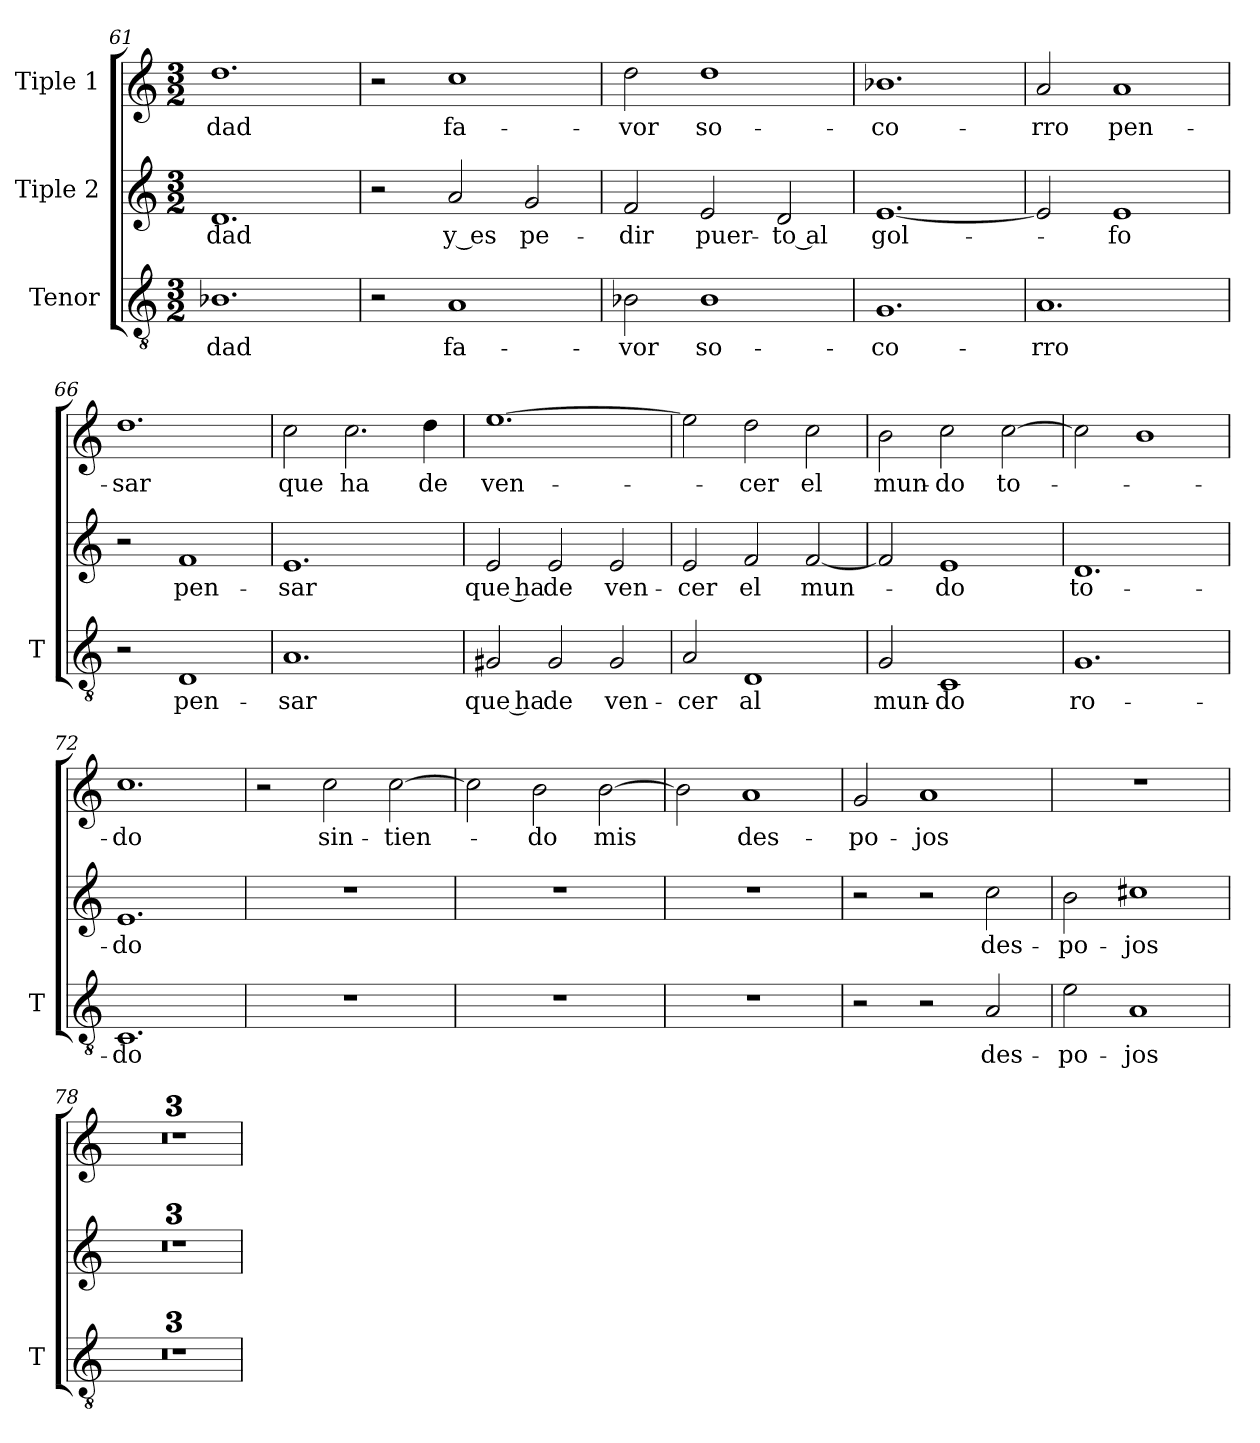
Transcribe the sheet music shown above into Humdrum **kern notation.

**kern	**text	**kern	**text	**kern	**text
*part3	*part3	*part2	*part2	*part1	*part1
*staff3	*staff3	*staff2	*staff2	*staff1	*staff1
*I"Tenor	*	*I"Tiple 2	*	*I"Tiple 1	*
*I'T	*	*	*	*	*
*clefGv2	*	*clefG2	*	*clefG2	*
*M3/2	*	*M3/2	*	*M3/2	*
=61	=61	=61	=61	=61	=61
1.B-X	-dad	1.d	-dad	1.dd	-dad
=62	=62	=62	=62	=62	=62
2r	.	2r	.	2r	.
1A	fa-	2a	y es	1cc	fa-
.	.	2g	pe-	.	.
=63	=63	=63	=63	=63	=63
2B-X	-vor	2f	-dir	2dd	-vor
1B-	so-	2e	puer-	1dd	so-
.	.	2d	-to al	.	.
=64	=64	=64	=64	=64	=64
1.G	-co-	[1.e	gol-	1.b-X	-co-
=65	=65	=65	=65	=65	=65
1.A	-rro	2e]	.	2a	-rro
.	.	1e	-fo	1a	pen-
=66	=66	=66	=66	=66	=66
2r	.	2r	.	1.dd	-sar
1D	pen-	1f	pen-	.	.
=67	=67	=67	=67	=67	=67
1.A	-sar	1.e	-sar	2cc	que
.	.	.	.	2.cc	ha
.	.	.	.	4dd	de
=68	=68	=68	=68	=68	=68
2G#X	que ha	2e	que ha	[1.ee	ven-
2G#	de	2e	de	.	.
2G#	ven-	2e	ven-	.	.
=69	=69	=69	=69	=69	=69
2A	-cer	2e	-cer	2ee]	.
1D	al	2f	el	2dd	-cer
.	.	[2f	mun-	2cc	el
=70	=70	=70	=70	=70	=70
2G	mun-	2f]	.	2b	mun-
1C	-do	1e	-do	2cc	-do
.	.	.	.	[2cc	to-
=71	=71	=71	=71	=71	=71
1.G	ro-	1.d	to-	2cc]	.
.	.	.	.	1b	.
=72	=72	=72	=72	=72	=72
1.C	-do	1.e	-do	1.cc	-do
=73	=73	=73	=73	=73	=73
1.r	.	1.r	.	2r	.
.	.	.	.	2cc	sin-
.	.	.	.	[2cc	-tien-
=74	=74	=74	=74	=74	=74
1.r	.	1.r	.	2cc]	.
.	.	.	.	2b	-do
.	.	.	.	[2b	mis
=75	=75	=75	=75	=75	=75
1.r	.	1.r	.	2b]	.
.	.	.	.	1a	des-
=76	=76	=76	=76	=76	=76
2r	.	2r	.	2g	-po-
2r	.	2r	.	1a	-jos
2A	des-	2cc	des-	.	.
=77	=77	=77	=77	=77	=77
2e	-po-	2b	-po-	1.r	.
1A	-jos	1cc#X	-jos	.	.
=78	=78	=78	=78	=78	=78
1.r	.	1.r	.	1.r	.
=79	=79	=79	=79	=79	=79
1.r	.	1.r	.	1.r	.
=80	=80	=80	=80	=80	=80
1.r	.	1.r	.	1.r	.
=	=	=	=	=	=
*-	*-	*-	*-	*-	*-
